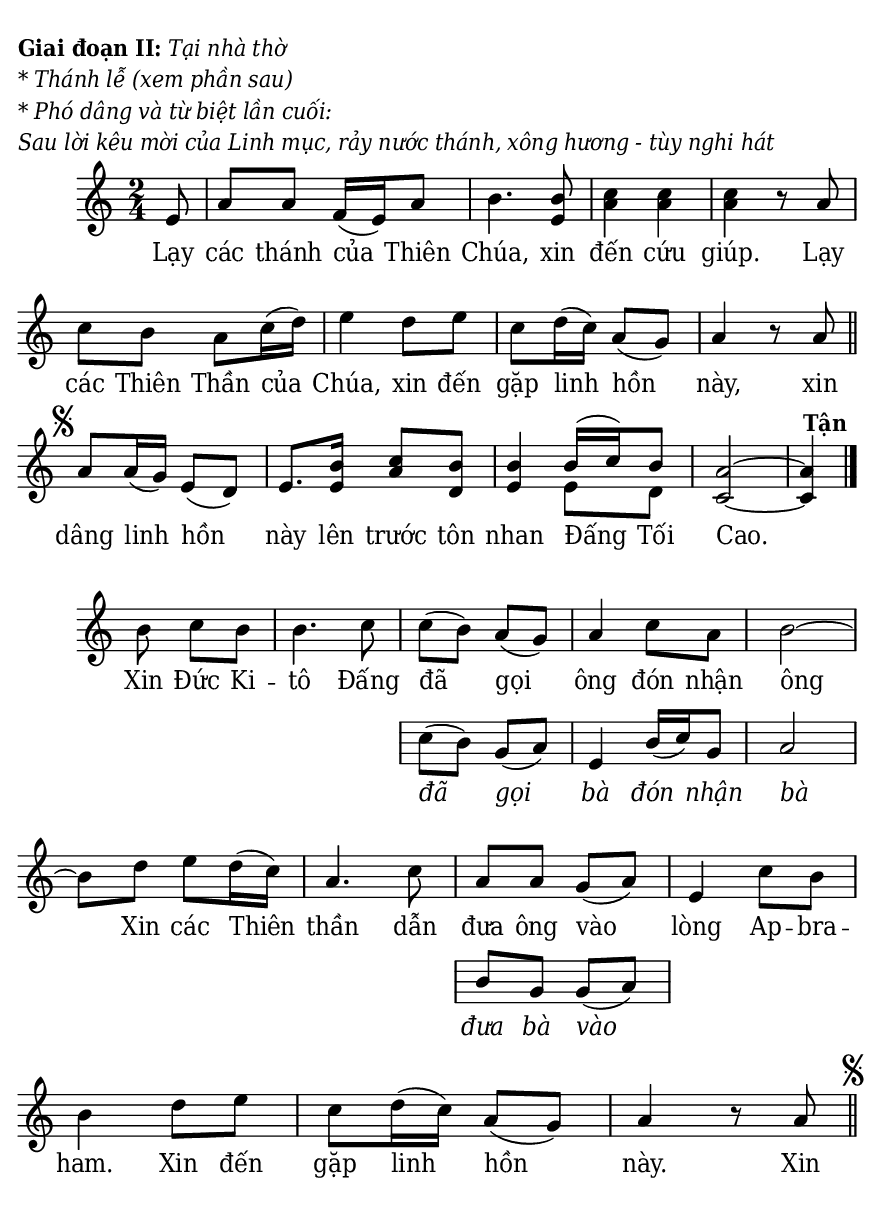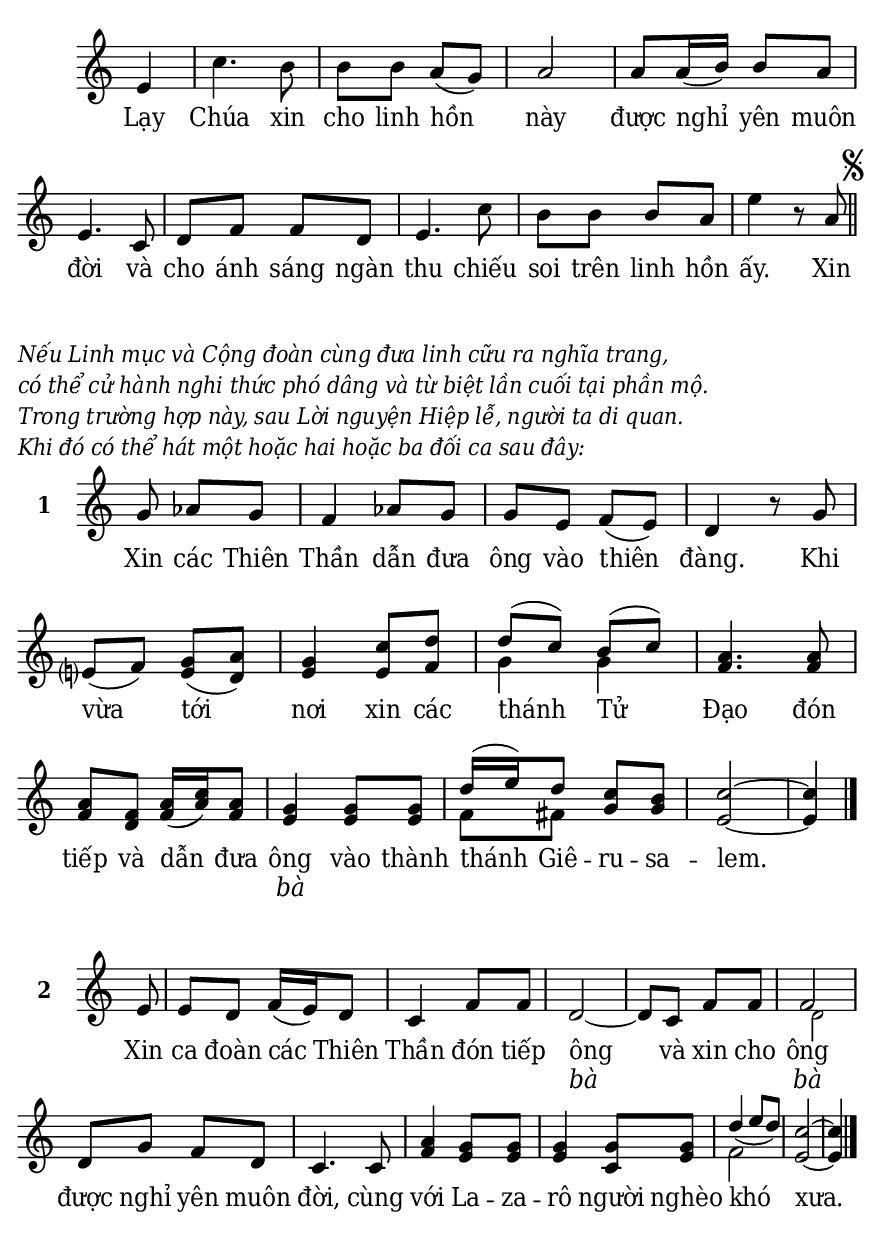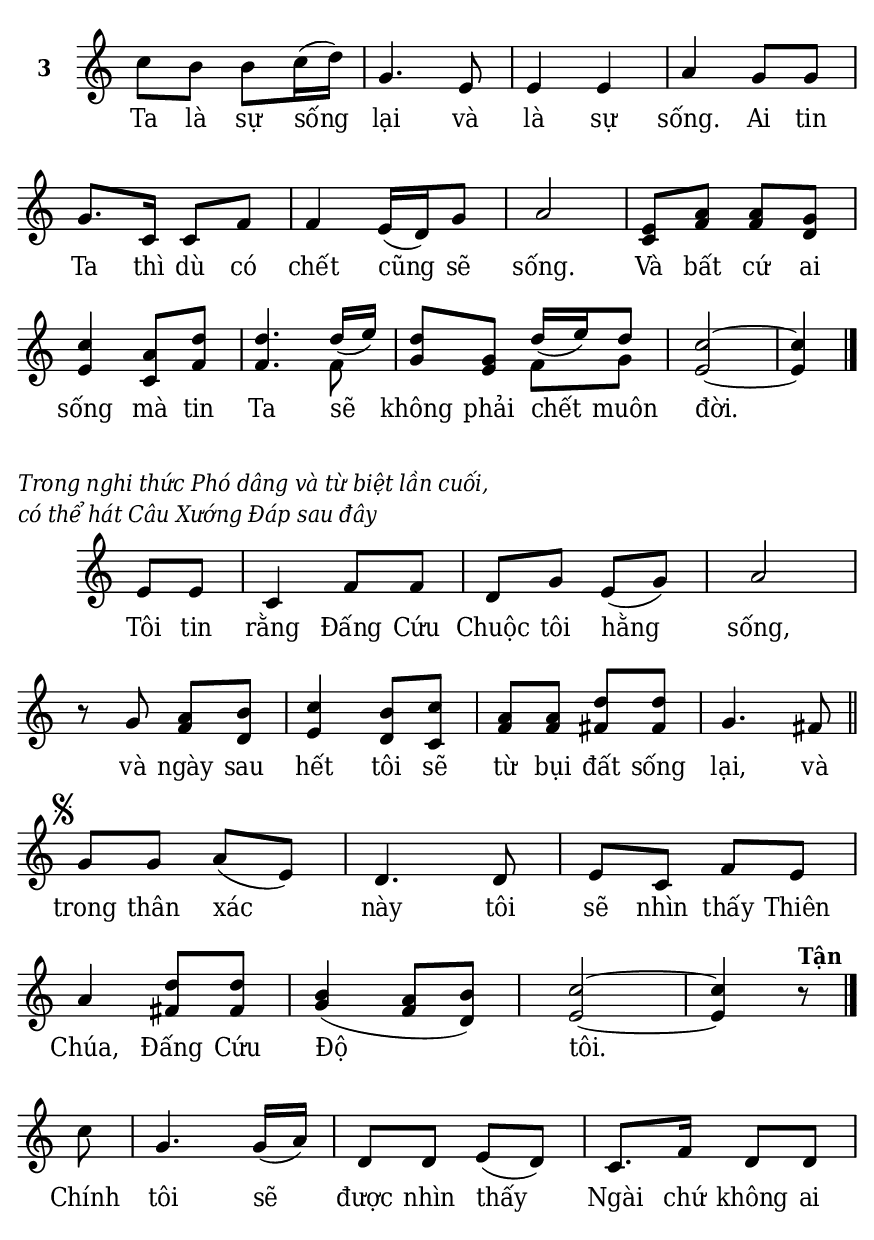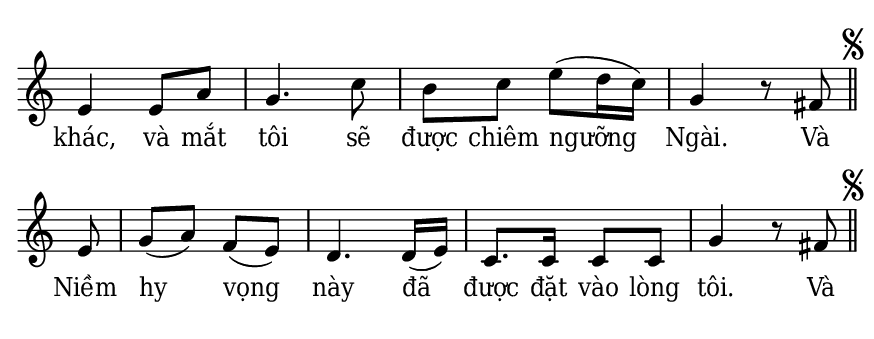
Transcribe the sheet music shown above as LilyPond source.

% Cài đặt chung
\version "2.22.1"
\include "english.ly"

\header {
  %title = "Nghi Thức An Táng"
  %composer = "Lm. Kim Long"
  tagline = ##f
}

% Nhạc
nhacMauMot = \relative c' {
  \key c \major
  \time 2/4
  \partial 8 e8 |
  a a f16 (e) a8 |
  b4.
  <<
    {
      b8 |
      c4 c |
      c
    }
    {
      e,8 |
      a4 a |
      a
    }
  >>
  \oneVoice
  r8 a |
  c b a c16 (d) |
  e4 d8 e |
  c d16 (c) a8 (g) |
  a4 r8 a \bar "||" \break
  
  \once \override Score.RehearsalMark.font-size = #0.1
  \mark \markup { \musicglyph #"scripts.segno" }
  a a16 (g) e8 (d) |
  e8. <b' e,>16 <c a>8 <b d,> |
  <b e,>4
  <<
    {
      \voiceOne
      b16 (c) b8 |
    }
    \new Voice = "splitpart" {
      \voiceTwo
      e,8 d |
    }
  >>
  \oneVoice
  <a' c,>2 ~
  ^\markup { \halign #-5 \bold "Tận" }
  \partial 4 <a c,>4 \bar "|." \break
}

nhacMauHai = \relative c'' {
  \key c \major
  \time 2/4
  \autoPageBreaksOff
  \partial 4. b8 c b |
  b4. c8 
  <<
    {
      c (b) a (g) |
      a4 c8 a |
      b2 ~ \break
    }
    {
      \new Staff = "oasis" \with {
        alignAboveContext = #"1"
        \override VerticalAxisGroup.staff-staff-spacing = #'((basic-distance . 6))
        \remove "Time_signature_engraver"
        firstClef = ##f
      } {
          c8 (b) g (a) |
          e4 b'16 (c) g8 |
          a2
      }
    }
  >>
  b8 d e d16 (c) |
  a4. c8 |
  <<
    {
      a a g (a) |
    }
    {
      \new Staff = "oasis" \with {
        alignAboveContext = #"2"
        \override VerticalAxisGroup.staff-staff-spacing = #'((basic-distance . 6))
        \remove "Time_signature_engraver"
        firstClef = ##f
      } {
          b8 g g (a)
      }
    }
  >>
  e4 c'8 b |
  b4 d8 e |
  c d16 (c) a8 (g) |
  a4 r8 a \bar "||"
  \once \override Score.RehearsalMark.font-size = #0.1
  \mark \markup { \musicglyph #"scripts.segno" }
}

nhacMauBa = \relative c' {
  \key c \major
  \time 2/4
  \partial 4 e4 |
  c'4. b8 |
  b b a (g) |
  a2 |
  a8 a16 (b) b8 a |
  e4. c8 |
  d f f d |
  e4. c'8 |
  b b b a |
  e'4 r8 a, \bar "||"
  \once \override Score.RehearsalMark.font-size = #0.1
  \mark \markup { \musicglyph #"scripts.segno" }
}

nhacMauBon = \relative c'' {
  \key c \major
  \time 2/4
  \partial 4. g8 af g |
  f4 af8 g |
  g e f (e) |
  d4 r8 g |
  e!? (f) <g e> (<a d,>) |
  <g e>4 <c e,>8 <d f,>
  <<
    {
      \voiceOne
      d (c) b (c) |
    }
    \new Voice = "splitpart" {
      \voiceTwo
      g4 g |
    }
  >>
  \oneVoice
  <a f>4. <a f>8 |
  <a f> <f d> <a f>16 (<c a>) <a f>8 |
  <g e>4 <g e>8 <g e>
  <<
    {
      \voiceOne
      d'16 (e) d8
    }
    \new Voice = "splitpart" {
      \voiceTwo
      f,8 fs
    }
  >>
  \oneVoice
  <c' g>8 <b g> |
  <c e,>2 ~ |
  <c e,>4 \bar "|."
}

nhacMauNam = \relative c' {
  \key c \major
  \time 2/4
  %\autoPageBreaksOff
  \partial 8 e8 |
  e d f16 (e) d8 |
  c4 f8 f |
  d2 ~ |
  d8 c f f |
  <<
    {
      \voiceOne
      f2
    }
    \new Voice = "splitpart" {
      \voiceTwo
      \once \override NoteColumn.force-hshift = #1
      \tiny d
    }
  >>
  \oneVoice
  d8 g f d |
  c4. c8 |
  <<
    {
      a'4 g8 g |
      g4 g8 g
    }
    {
      f4 e8 e |
      e4 c8 e
    }
  >>
  <<
    {
      \voiceOne
      d'4 _(e8 d)
    }
    \new Voice = "splitpart" {
      \voiceTwo
      f,2
    }
  >>
  \oneVoice
  <c' e,>2 ~ |
  <c e,>4 \bar "|."
}

nhacMauSau = \relative c'' {
  \key c \major
  \time 2/4
  c8 b b c16 (d) |
  g,4. e8 |
  e4 e |
  a g8 g |
  g8. c,16 c8 f |
  f4 e16 (d) g8 |
  a2 |
  <<
    {
      e8 a a g |
      c4 a8 d |
      d4.
    }
    {
      c,8 f f d |
      e4 c8 f |
      f4.
    }
  >>
  \oneVoice
  <<
    {
      \voiceOne
      d'16 _(e) |
    }
    \new Voice = "splitpart" {
      \voiceTwo
      f,8 |
    }
  >>
  \oneVoice
  <d' g,>8 <g, e>
  <<
    {
      \voiceOne
      d'16 _(e) d8
    }
    \new Voice = "splitpart" {
      \voiceTwo
      f,8 g
    }
  >>
  \oneVoice
  <c e,>2 ~ |
  <c e,>4 \bar "|."
}

nhacMauBay = \relative c' {
  \key c \major
  \time 2/4
  \partial 4 e8 e |
  c4 f8 f |
  d g e (g) |
  a2 |
  r8 g
  <<
    {
      a b |
      c4 b8 c |
      a a d d
    }
    {
      f,8 d |
      e4 d8 c |
      f f fs fs
    }
  >>
  g4. fs8 \bar "||" \break
  
  \once \override Score.RehearsalMark.font-size = #0.1
  \mark \markup { \musicglyph #"scripts.segno" }
  g g a (e) |
  d4. d8 |
  e c f e |
  a4
  <<
    {
      d8 d |
      b4 (a8 b) |
      c2 ~ |
      c4 r8
      ^\markup { \bold "Tận" }
      \bar "|."
    }
    {
      fs,8 fs |
      g4 (f8 d) |
      e2 ~ |
      e4
    }
  >>
  \break
  
  \partial 8 c'8 |
  g4. g16 (a) |
  d,8 d e (d) |
  c8. f16 d8 d |
  e4 e8 a |
  g4. c8 |
  b c e (d16 c) |
  g4 r8 fs \bar "||" \break
  \override Score.RehearsalMark #'break-visibility = #end-of-line-visible
  \once \override Score.RehearsalMark.font-size = #0.1
  \mark \markup { \musicglyph #"scripts.segno" }
  
  \partial 8 e8 |
  g (a) f (e) |
  d4. d16 (e) |
  c8. c16 c8 c |
  g'4 r8 fs \bar "||"
  \once \override Score.RehearsalMark.font-size = #0.1
  \mark \markup { \musicglyph #"scripts.segno" }
}

% Lời
loiMauMot = \lyricmode {
  Lạy các thánh của Thiên Chúa, xin đến cứu giúp.
  Lạy các Thiên Thần của Chúa, xin đến gặp linh hồn này,
  xin dâng linh hồn này lên trước tôn nhan Đấng Tối Cao.
}

loiMauHai = \lyricmode {
  Xin Đức Ki -- tô Đấng
  <<
    { đã gọi ông đón nhận ông }
    \new Lyrics {
	    \set associatedVoice = "beBas"
	    \override Lyrics.LyricText.font-shape = #'italic
	    đã gọi bà đón nhận bà
	}
  >>
  Xin các Thiên thần dẫn
  <<
    { đưa ông vào }
    \new Lyrics {
	    \set associatedVoice = "beBas"
	    \override Lyrics.LyricText.font-shape = #'italic
	    đưa bà vào
    }
  >>
  lòng Ap -- bra -- ham.
  Xin đến gặp linh hồn này. Xin
}

loiMauBa = \lyricmode {
  Lạy Chúa xin cho linh hồn này được nghỉ yên muôn đời
  và cho ánh sáng ngàn thu chiếu soi trên linh hồn ấy.
  Xin
}

loiMauBon = \lyricmode {
  Xin các Thiên Thần dẫn đưa ông vào thiên đàng.
  Khi vừa tới nơi xin các thánh Tử Đạo đón tiếp
  và dẫn đưa
  <<
  { ông }
  \new Lyrics {
	  \set associatedVoice = "beBas"
	  \override Lyrics.LyricText.font-shape = #'italic
	  bà
	}
  >>
  vào thành thánh Giê -- ru -- sa -- lem.
}

loiMauNam = \lyricmode {
  Xin ca đoàn các Thiên Thần đón tiếp
  <<
  { ông và xin cho ông }
  \new Lyrics {
	  \set associatedVoice = "beBas"
	  \override Lyrics.LyricText.font-shape = #'italic
	  bà _ _ _ bà
	}
  >>
  được nghỉ yên muôn đời,
  cùng với La -- za -- rô người nghèo khó xưa.
}

loiMauSau = \lyricmode {
  Ta là sự sống lại và là sự sống.
  Ai tin Ta thì dù có chết cũng sẽ sống.
  Và bất cứ ai sống mà tin Ta sẽ không phải chết muôn đời.
}

loiMauBay = \lyricmode {
  Tôi tin rằng Đấng Cứu Chuộc tôi hằng sống,
  và ngày sau hết tôi sẽ từ bụi đất sống lại,
  và trong thân xác này tôi sẽ nhìn thấy Thiên Chúa,
  Đấng Cứu Độ tôi.
  Chính tôi sẽ được nhìn thấy Ngài chứ không ai khác,
  và mắt tôi sẽ được chiêm ngưỡng Ngài.
  Và Niềm hy vọng này đã được đặt vào lòng tôi.
  Và
}

% Dàn trang
\paper {
  #(set-paper-size "a5")
  top-margin = 3\mm
  bottom-margin = 3\mm
  left-margin = 3\mm
  right-margin = 3\mm
  indent = #0
  #(define fonts
	 (make-pango-font-tree "Deja Vu Serif Condensed"
	 		       "Deja Vu Serif Condensed"
			       "Deja Vu Serif Condensed"
			       (/ 20 20)))
  print-page-number = ##f
  %page-count = 3
}

\markup {
  \vspace #2
  \column {
    \left-align {
      \line {
        \bold "Giai đoạn II:" \normal-text \italic "Tại nhà thờ"
      }
      \line {
        \italic "* Thánh lễ (xem phần sau)"
      }
      \line {
        \italic "* Phó dâng và từ biệt lần cuối:"
      }
      \line {
        \italic "Sau lời kêu mời của Linh mục, rảy nước thánh, xông hương - tùy nghi hát"
      }
    }
  }
}

\score {
  <<
    \new Staff <<
        \clef treble
        \new Voice = beSop {
          \nhacMauMot
        }
      \new Lyrics \lyricsto beSop \loiMauMot
    >>
  >>
  \layout {
    indent = 10
    \override Lyrics.LyricSpace.minimum-distance = #1
    \override Score.BarNumber.break-visibility = ##(#f #f #f)
    \override Score.SpacingSpanner.uniform-stretching = ##t
    ragged-last = ##f
  }
}

\score {
  <<
    \new Staff \with {
      \remove "Time_signature_engraver"
    } <<
        \clef treble
        \new Voice = beSop {
          \nhacMauHai
        }
      \new Lyrics \lyricsto beSop \loiMauHai
    >>
  >>
  \layout {
    indent = 10
    \override Staff.TimeSignature.transparent = ##t
    \override Lyrics.LyricSpace.minimum-distance = #1
    \override Score.BarNumber.break-visibility = ##(#f #f #f)
    \override Score.SpacingSpanner.uniform-stretching = ##t
    \override LyricHyphen.minimum-distance = #1.5
    ragged-last = ##f
  }
}

\score {
  <<
    \new Staff \with {
      \remove "Time_signature_engraver"
    } <<
        \clef treble
        \new Voice = beSop {
          \nhacMauBa
        }
      \new Lyrics \lyricsto beSop \loiMauBa
    >>
  >>
  \layout {
    indent = 10
    \override Staff.TimeSignature.transparent = ##t
    \override Lyrics.LyricSpace.minimum-distance = #1
    \override Score.BarNumber.break-visibility = ##(#f #f #f)
    \override Score.SpacingSpanner.uniform-stretching = ##t
    ragged-last = ##f
  }
}

\markup {
  \vspace #2
  \column {
    \left-align {
      \line {
        \italic "Nếu Linh mục và Cộng đoàn cùng đưa linh cữu ra nghĩa trang,"
      }
      \line {
        \italic "có thể cử hành nghi thức phó dâng và từ biệt lần cuối tại phần mộ."
      }
      \line {
        \italic "Trong trường hợp này, sau Lời nguyện Hiệp lễ, người ta di quan."
      }
      \line {
        \italic "Khi đó có thể hát một hoặc hai hoặc ba đối ca sau đây:"
      }
    }
  }
}

\score {
  <<
    \new Staff \with {
      \remove "Time_signature_engraver"
      instrumentName = \markup { \bold "1" }} <<
        \clef treble
        \new Voice = beSop {
          \nhacMauBon
        }
      \new Lyrics \lyricsto beSop \loiMauBon
    >>
  >>
  \layout {
    indent = 10
    \override Lyrics.LyricSpace.minimum-distance = #1
    \override LyricHyphen.minimum-distance = #2
    \override Score.BarNumber.break-visibility = ##(#f #f #f)
    \override Score.SpacingSpanner.uniform-stretching = ##t
    ragged-last = ##f
  }
}

\score {
  <<
    \new Staff \with {
      \remove "Time_signature_engraver"
      instrumentName = \markup { \bold "2" }} <<
        \clef treble
        \new Voice = beSop {
          \nhacMauNam
        }
      \new Lyrics \lyricsto beSop \loiMauNam
    >>
  >>
  \layout {
    indent = 10
    \override Lyrics.LyricSpace.minimum-distance = #0.6
    \override LyricHyphen.minimum-distance = #2
    \override Score.BarNumber.break-visibility = ##(#f #f #f)
    \override Score.SpacingSpanner.uniform-stretching = ##t
    ragged-last = ##f
  }
}

\score {
  <<
    \new Staff \with {
      \remove "Time_signature_engraver"
      instrumentName = \markup { \bold "3" }} <<
        \clef treble
        \new Voice = beSop {
          \nhacMauSau
        }
      \new Lyrics \lyricsto beSop \loiMauSau
    >>
  >>
  \layout {
    indent = 10
    \override Lyrics.LyricSpace.minimum-distance = #1
    \override Score.BarNumber.break-visibility = ##(#f #f #f)
    \override Score.SpacingSpanner.uniform-stretching = ##t
    ragged-last = ##f
  }
}

\markup {
  \vspace #2
  \column {
    \left-align {
      \line {
        \italic "Trong nghi thức Phó dâng và từ biệt lần cuối,"
      }
      \line {
        \italic "có thể hát Câu Xướng Đáp sau đây"
      }
    }
  }
}

\score {
  <<
    \new Staff \with {
      \remove "Time_signature_engraver"
    }<<
        \clef treble
        \new Voice = beSop {
          \nhacMauBay
        }
      \new Lyrics \lyricsto beSop \loiMauBay
    >>
  >>
  \layout {
    indent = 10
    \override Lyrics.LyricSpace.minimum-distance = #1
    \override Score.BarNumber.break-visibility = ##(#f #f #f)
    \override Score.SpacingSpanner.uniform-stretching = ##t
    ragged-last = ##f
  }
}
